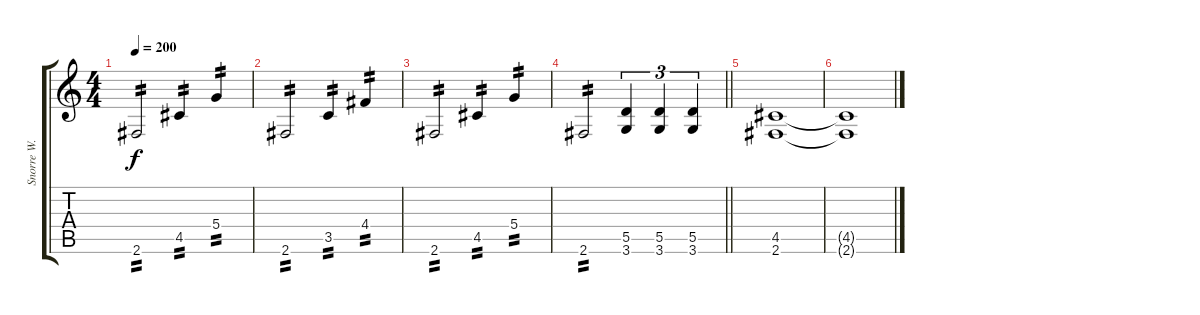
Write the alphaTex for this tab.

\track ("Snorre W. Ruch" "Snorre W. ") {instrument distortionguitar}
\staff {score tabs}
\tuning (E4 B3 G3 D3 A2 E2) {hide}
\ts (4 4)
\tempo 200
\clef g2
\ks c
2.6.2{tp 2 dy f} 4.5.4{tp 2} 5.4.4{tp 2} |
2.6.2{tp 2} 3.5.4{tp 2} 4.4.4{tp 2} |
2.6.2{tp 2} 4.5.4{tp 2} 5.4.4{tp 2} |
\barLineRight lightlight
2.6.2{tp 2} (5.5 3.6).4{tu (3 2)} (5.5 3.6).4{tu (3 2)} (5.5 3.6).4{tu (3 2)} |
(4.5 2.6).1 |
(4.5{t} 2.6{t}).1
